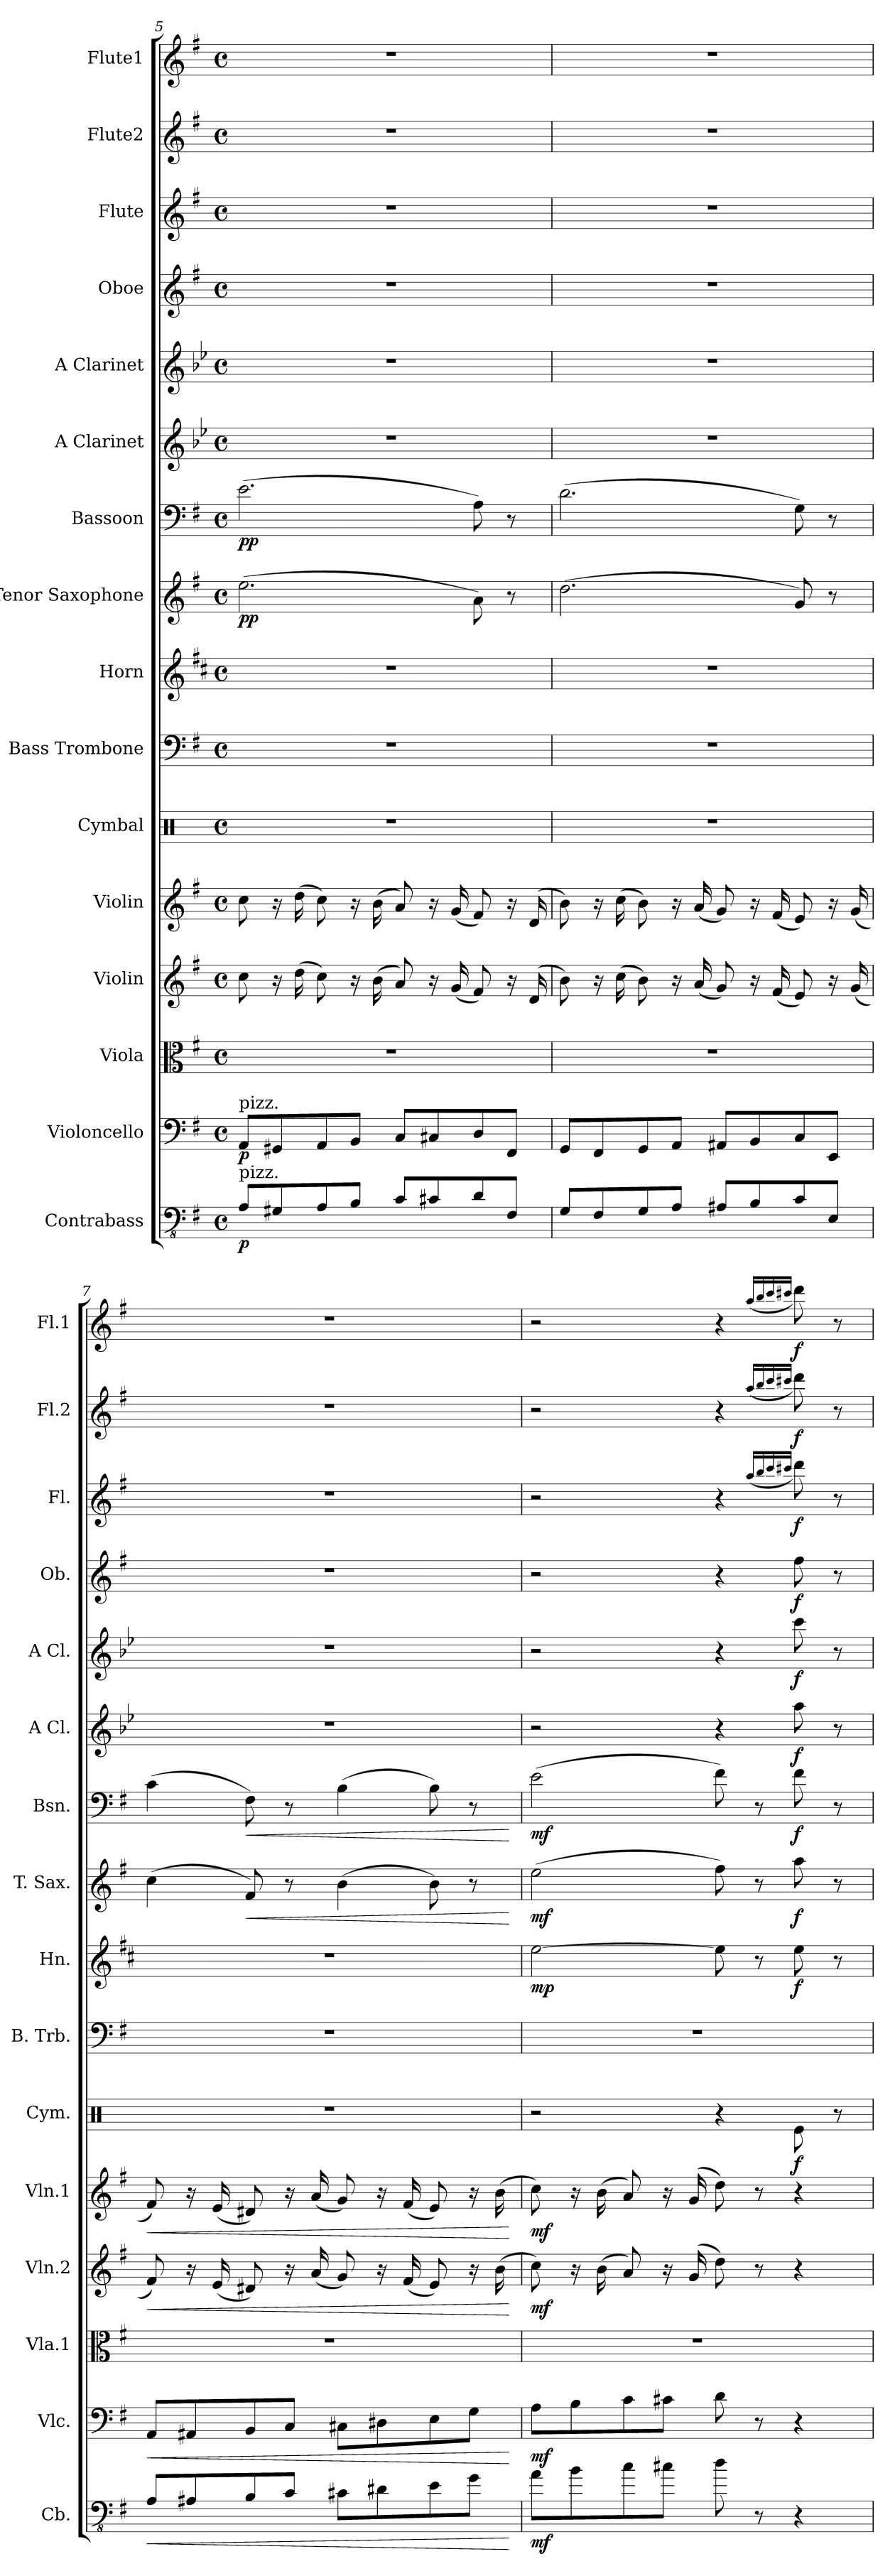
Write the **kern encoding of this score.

**kern	**dynam	**kern	**dynam	**kern	**kern	**dynam	**kern	**dynam	**kern	**dynam	**kern	**kern	**dynam	**kern	**dynam	**kern	**dynam	**kern	**dynam	**kern	**dynam	**kern	**dynam	**kern	**dynam	**kern	**dynam	**kern	**dynam
*part16	*part16	*part15	*part15	*part14	*part13	*part13	*part12	*part12	*part11	*part11	*part10	*part9	*part9	*part8	*part8	*part7	*part7	*part6	*part6	*part5	*part5	*part4	*part4	*part3	*part3	*part2	*part2	*part1	*part1
*staff16	*staff16	*staff15	*staff15	*staff14	*staff13	*staff13	*staff12	*staff12	*staff11	*staff11	*staff10	*staff9	*staff9	*staff8	*staff8	*staff7	*staff7	*staff6	*staff6	*staff5	*staff5	*staff4	*staff4	*staff3	*staff3	*staff2	*staff2	*staff1	*staff1
*I"Contrabass	*	*I"Violoncello	*	*I"Viola	*I"Violin	*	*I"Violin	*	*I"Cymbal	*	*I"Bass Trombone	*I"Horn	*	*I"Tenor Saxophone	*	*I"Bassoon	*	*I"A Clarinet	*	*I"A Clarinet	*	*I"Oboe	*	*I"Flute	*	*I"Flute2	*	*I"Flute1	*
*I'Cb.	*	*I'Vlc.	*	*I'Vla.1	*I'Vln.2	*	*I'Vln.1	*	*I'Cym.	*	*I'B. Trb.	*I'Hn.	*	*I'T. Sax.	*	*I'Bsn.	*	*I'A Cl.	*	*I'A Cl.	*	*I'Ob.	*	*I'Fl.	*	*I'Fl.2	*	*I'Fl.1	*
*clefFv4	*	*clefF4	*	*clefC3	*clefG2	*	*clefG2	*	*clefX	*	*clefF4	*clefG2	*	*clefG2	*	*clefF4	*	*clefG2	*	*clefG2	*	*clefG2	*	*clefG2	*	*clefG2	*	*clefG2	*
*ITrd7c12	*	*	*	*	*	*	*	*	*	*	*	*ITrd4c7	*	*ITrd8c14	*	*	*	*ITrd2c3	*	*ITrd2c3	*	*	*	*	*	*	*	*	*
*k[f#]	*	*k[f#]	*	*k[f#]	*k[f#]	*	*k[f#]	*	*k[]	*	*k[f#]	*k[f#]	*	*k[f#]	*	*k[f#]	*	*k[f#]	*	*k[f#]	*	*k[f#]	*	*k[f#]	*	*k[f#]	*	*k[f#]	*
*M4/4	*	*M4/4	*	*M4/4	*M4/4	*	*M4/4	*	*M4/4	*	*M4/4	*M4/4	*	*M4/4	*	*M4/4	*	*M4/4	*	*M4/4	*	*M4/4	*	*M4/4	*	*M4/4	*	*M4/4	*
*met(c)	*	*met(c)	*	*met(c)	*met(c)	*	*met(c)	*	*met(c)	*	*met(c)	*met(c)	*	*met(c)	*	*met(c)	*	*met(c)	*	*met(c)	*	*met(c)	*	*met(c)	*	*met(c)	*	*met(c)	*
=5	=5	=5	=5	=5	=5	=5	=5	=5	=5	=5	=5	=5	=5	=5	=5	=5	=5	=5	=5	=5	=5	=5	=5	=5	=5	=5	=5	=5	=5
!	!	!LO:TX:a:t=pizz.	!	!	!	!	!	!	!	!	!	!	!	!	!	!	!	!	!	!	!	!	!	!	!	!	!	!	!
!LO:TX:a:t=pizz.	!	!	!	!	!	!	!	!	!	!	!	!	!	!	!	!	!	!	!	!	!	!	!	!	!	!	!	!	!
!	!LO:DY:b	!	!LO:DY:b	!	!	!	!	!	!	!	!	!	!	!	!LO:DY:b	!	!LO:DY:b	!	!	!	!	!	!	!	!	!	!	!	!
8AAA/L	p	8AA/L	p	1r	8cc\	.	8cc\	.	1r	.	1r	1r	.	(2.e\	pp	(2.e\	pp	1r	.	1r	.	1r	.	1r	.	1r	.	1r	.
8GGG#X/	.	8GG#X/	.	.	16r	.	16r	.	.	.	.	.	.	.	.	.	.	.	.	.	.	.	.	.	.	.	.	.	.
.	.	.	.	.	(16dd\	.	(16dd\	.	.	.	.	.	.	.	.	.	.	.	.	.	.	.	.	.	.	.	.	.	.
8AAA/	.	8AA/	.	.	8cc\)	.	8cc\)	.	.	.	.	.	.	.	.	.	.	.	.	.	.	.	.	.	.	.	.	.	.
8BBB/J	.	8BB/J	.	.	16r	.	16r	.	.	.	.	.	.	.	.	.	.	.	.	.	.	.	.	.	.	.	.	.	.
.	.	.	.	.	(16b\	.	(16b\	.	.	.	.	.	.	.	.	.	.	.	.	.	.	.	.	.	.	.	.	.	.
8CC/L	.	8C/L	.	.	8a/)	.	8a/)	.	.	.	.	.	.	.	.	.	.	.	.	.	.	.	.	.	.	.	.	.	.
8CC#X/	.	8C#X/	.	.	16r	.	16r	.	.	.	.	.	.	.	.	.	.	.	.	.	.	.	.	.	.	.	.	.	.
.	.	.	.	.	(16g/	.	(16g/	.	.	.	.	.	.	.	.	.	.	.	.	.	.	.	.	.	.	.	.	.	.
8DD/	.	8D/	.	.	8f#/)	.	8f#/)	.	.	.	.	.	.	8A\)	.	8A\)	.	.	.	.	.	.	.	.	.	.	.	.	.
8FFF#/J	.	8FF#/J	.	.	16r	.	16r	.	.	.	.	.	.	8r	.	8r	.	.	.	.	.	.	.	.	.	.	.	.	.
.	.	.	.	.	(>16d/	.	(>16d/	.	.	.	.	.	.	.	.	.	.	.	.	.	.	.	.	.	.	.	.	.	.
=6	=6	=6	=6	=6	=6	=6	=6	=6	=6	=6	=6	=6	=6	=6	=6	=6	=6	=6	=6	=6	=6	=6	=6	=6	=6	=6	=6	=6	=6
8GGG/L	.	8GG/L	.	1r	8b\)	.	8b\)	.	1r	.	1r	1r	.	(2.d\	.	(2.d\	.	1r	.	1r	.	1r	.	1r	.	1r	.	1r	.
8FFF#/	.	8FF#/	.	.	16r	.	16r	.	.	.	.	.	.	.	.	.	.	.	.	.	.	.	.	.	.	.	.	.	.
.	.	.	.	.	(16cc\	.	(16cc\	.	.	.	.	.	.	.	.	.	.	.	.	.	.	.	.	.	.	.	.	.	.
8GGG/	.	8GG/	.	.	8b\)	.	8b\)	.	.	.	.	.	.	.	.	.	.	.	.	.	.	.	.	.	.	.	.	.	.
8AAA/J	.	8AA/J	.	.	16r	.	16r	.	.	.	.	.	.	.	.	.	.	.	.	.	.	.	.	.	.	.	.	.	.
.	.	.	.	.	(16a/	.	(16a/	.	.	.	.	.	.	.	.	.	.	.	.	.	.	.	.	.	.	.	.	.	.
8AAA#X/L	.	8AA#X/L	.	.	8g/)	.	8g/)	.	.	.	.	.	.	.	.	.	.	.	.	.	.	.	.	.	.	.	.	.	.
8BBB/	.	8BB/	.	.	16r	.	16r	.	.	.	.	.	.	.	.	.	.	.	.	.	.	.	.	.	.	.	.	.	.
.	.	.	.	.	(16f#/	.	(16f#/	.	.	.	.	.	.	.	.	.	.	.	.	.	.	.	.	.	.	.	.	.	.
8CC/	.	8C/	.	.	8e/)	.	8e/)	.	.	.	.	.	.	8G/)	.	8G\)	.	.	.	.	.	.	.	.	.	.	.	.	.
8EEE/J	.	8EE/J	.	.	16r	.	16r	.	.	.	.	.	.	8r	.	8r	.	.	.	.	.	.	.	.	.	.	.	.	.
.	.	.	.	.	(16g/	.	(16g/	.	.	.	.	.	.	.	.	.	.	.	.	.	.	.	.	.	.	.	.	.	.
!!LO:PB:g=z
=7	=7	=7	=7	=7	=7	=7	=7	=7	=7	=7	=7	=7	=7	=7	=7	=7	=7	=7	=7	=7	=7	=7	=7	=7	=7	=7	=7	=7	=7
!	!LO:HP:b	!	!LO:HP:b	!	!	!LO:HP:b	!	!LO:HP:b	!	!	!	!	!	!	!	!	!	!	!	!	!	!	!	!	!	!	!	!	!
8AAA/L	<	8AA/L	<	1r	8f#/)	<	8f#/)	<	1r	.	1r	1r	.	(4c\	.	(4c\	.	1r	.	1r	.	1r	.	1r	.	1r	.	1r	.
8AAA#X/	.	8AA#X/	.	.	16r	.	16r	.	.	.	.	.	.	.	.	.	.	.	.	.	.	.	.	.	.	.	.	.	.
.	.	.	.	.	(16e/	.	(16e/	.	.	.	.	.	.	.	.	.	.	.	.	.	.	.	.	.	.	.	.	.	.
!	!	!	!	!	!	!	!	!	!	!	!	!	!	!	!LO:HP:b	!	!LO:HP:b	!	!	!	!	!	!	!	!	!	!	!	!
8BBB/	.	8BB/	.	.	8d#X/)	.	8d#X/)	.	.	.	.	.	.	8F#/)	<	8F#\)	<	.	.	.	.	.	.	.	.	.	.	.	.
8CC/J	.	8C/J	.	.	16r	.	16r	.	.	.	.	.	.	8r	.	8r	.	.	.	.	.	.	.	.	.	.	.	.	.
.	.	.	.	.	(16a/	.	(16a/	.	.	.	.	.	.	.	.	.	.	.	.	.	.	.	.	.	.	.	.	.	.
8CC#X\L	.	8C#X\L	.	.	8g/)	.	8g/)	.	.	.	.	.	.	(4B\	.	(4B\	.	.	.	.	.	.	.	.	.	.	.	.	.
8DD#X\	.	8D#X\	.	.	16r	.	16r	.	.	.	.	.	.	.	.	.	.	.	.	.	.	.	.	.	.	.	.	.	.
.	.	.	.	.	(16f#/	.	(16f#/	.	.	.	.	.	.	.	.	.	.	.	.	.	.	.	.	.	.	.	.	.	.
8EE\	.	8E\	.	.	8e/)	.	8e/)	.	.	.	.	.	.	8B\)	.	8B\)	.	.	.	.	.	.	.	.	.	.	.	.	.
8GG\J	.	8G\J	.	.	16r	.	16r	.	.	.	.	.	.	8r	.	8r	.	.	.	.	.	.	.	.	.	.	.	.	.
.	.	.	.	.	(16b\	.	(16b\	.	.	.	.	.	.	.	.	.	.	.	.	.	.	.	.	.	.	.	.	.	.
.	[	.	[	.	.	[	.	[	.	.	.	.	.	.	[	.	[	.	.	.	.	.	.	.	.	.	.	.	.
=8	=8	=8	=8	=8	=8	=8	=8	=8	=8	=8	=8	=8	=8	=8	=8	=8	=8	=8	=8	=8	=8	=8	=8	=8	=8	=8	=8	=8	=8
!	!LO:DY:b	!	!LO:DY:b	!	!	!LO:DY:b	!	!LO:DY:b	!	!	!	!	!LO:DY:b	!	!LO:DY:b	!	!LO:DY:b	!	!	!	!	!	!	!	!	!	!	!	!
8AA\L	mf	8A\L	mf	1r	8cc\)	mf	8cc\)	mf	2r	.	1r	[2a\	mp	(2e\	mf	(2e\	mf	2r	.	2r	.	2r	.	2r	.	2r	.	2r	.
8BB\	.	8B\	.	.	16r	.	16r	.	.	.	.	.	.	.	.	.	.	.	.	.	.	.	.	.	.	.	.	.	.
.	.	.	.	.	(16b\	.	(16b\	.	.	.	.	.	.	.	.	.	.	.	.	.	.	.	.	.	.	.	.	.	.
8C\	.	8c\	.	.	8a/)	.	8a/)	.	.	.	.	.	.	.	.	.	.	.	.	.	.	.	.	.	.	.	.	.	.
8C#X\J	.	8c#X\J	.	.	16r	.	16r	.	.	.	.	.	.	.	.	.	.	.	.	.	.	.	.	.	.	.	.	.	.
.	.	.	.	.	(16g/	.	(16g/	.	.	.	.	.	.	.	.	.	.	.	.	.	.	.	.	.	.	.	.	.	.
8D\	.	8d\	.	.	8dd\)	.	8dd\)	.	4r	.	.	8a\]	.	8f#\)	.	8f#\)	.	4r	.	4r	.	4r	.	4r	.	4r	.	4r	.
8r	.	8r	.	.	8r	.	8r	.	.	.	.	8r	.	8r	.	8r	.	.	.	.	.	.	.	.	.	.	.	.	.
.	.	.	.	.	.	.	.	.	.	.	.	.	.	.	.	.	.	.	.	.	.	.	.	(16qaa/LL	.	(16qaa/LL	.	(16qaa/LL	.
.	.	.	.	.	.	.	.	.	.	.	.	.	.	.	.	.	.	.	.	.	.	.	.	16qbb/	.	16qbb/	.	16qbb/	.
.	.	.	.	.	.	.	.	.	.	.	.	.	.	.	.	.	.	.	.	.	.	.	.	16qccc/	.	16qccc/	.	16qccc/	.
.	.	.	.	.	.	.	.	.	.	.	.	.	.	.	.	.	.	.	.	.	.	.	.	16qccc#X/JJ	.	16qccc#X/JJ	.	16qccc#X/JJ	.
!	!	!	!	!	!	!	!	!	!	!LO:DY:b	!	!	!LO:DY:b	!	!LO:DY:b	!	!LO:DY:b	!	!LO:DY:b	!	!LO:DY:b	!	!LO:DY:b	!	!LO:DY:b	!	!LO:DY:b	!	!LO:DY:b
4r	.	4r	.	.	4r	.	4r	.	8Re\	f	.	8a\	f	8a\	f	8f#\	f	8ff#\	f	8aa\	f	8ff#\	f	8ddd\)	f	8ddd\)	f	8ddd\)	f
.	.	.	.	.	.	.	.	.	8r	.	.	8r	.	8r	.	8r	.	8r	.	8r	.	8r	.	8r	.	8r	.	8r	.
=	=	=	=	=	=	=	=	=	=	=	=	=	=	=	=	=	=	=	=	=	=	=	=	=	=	=	=	=	=
*-	*-	*-	*-	*-	*-	*-	*-	*-	*-	*-	*-	*-	*-	*-	*-	*-	*-	*-	*-	*-	*-	*-	*-	*-	*-	*-	*-	*-	*-
